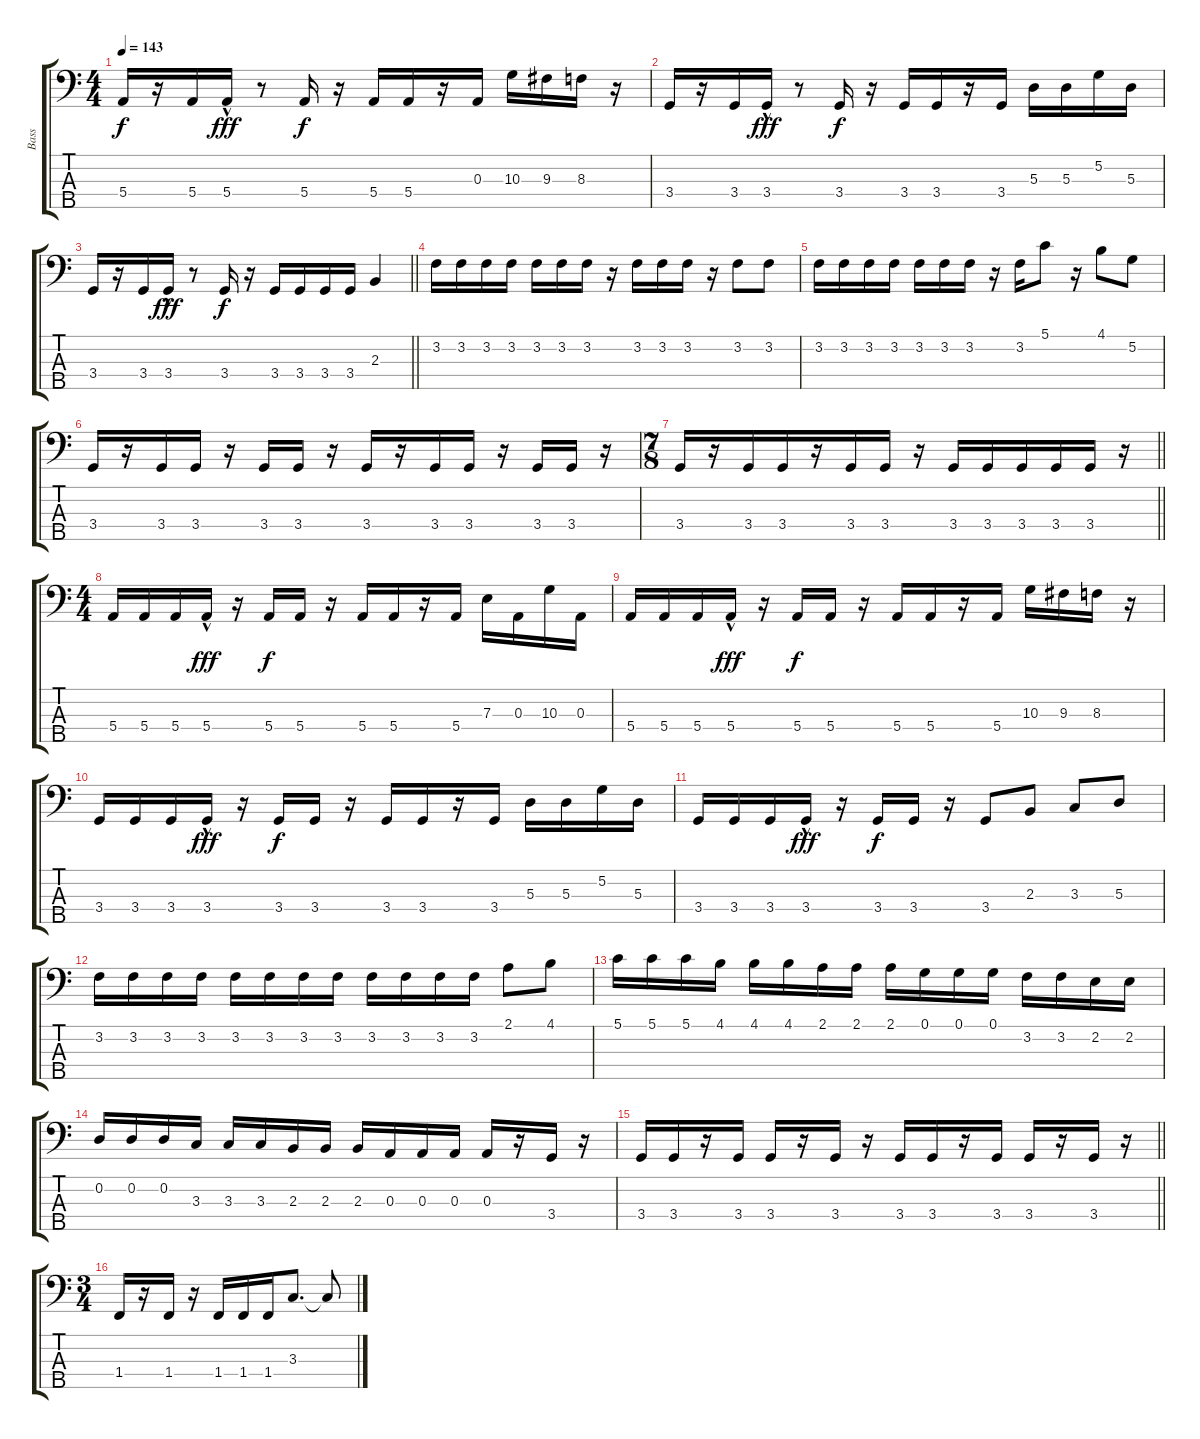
\track ("Bass" "Bass") {instrument electricbasspick}
\staff {score tabs}
\tuning (G2 D2 A1 E1 B0) {hide}
\ts (4 4)
\tempo 143
\clef f4
\ks c
5.4.16{dy f} r.16 5.4.16 5.4{hac}.16{dy fff} r.8 5.4.16{dy f} r.16 5.4.16 5.4.16 r.16 0.3.16 10.3.16 9.3.16 8.3.16 r.16 |
3.4.16 r.16 3.4.16 3.4{hac}.16{dy fff} r.8 3.4.16{dy f} r.16 3.4.16 3.4.16 r.16 3.4.16 5.3.16 5.3.16 5.2.16 5.3.16 |
\barLineRight lightlight
3.4.16 r.16 3.4.16 3.4{hac}.16{dy fff} r.8 3.4.16{dy f} r.16 3.4.16 3.4.16 3.4.16 3.4.16 2.3.4 |
\section ("" "")
3.2.16 3.2.16 3.2.16 3.2.16 3.2.16 3.2.16 3.2.16 r.16 3.2.16 3.2.16 3.2.16 r.16 3.2.8 3.2.8 |
3.2.16 3.2.16 3.2.16 3.2.16 3.2.16 3.2.16 3.2.16 r.16 3.2.16 5.1.8 r.16 4.1.8 5.2.8 |
3.4.16 r.16 3.4.16 3.4.16 r.16 3.4.16 3.4.16 r.16 3.4.16 r.16 3.4.16 3.4.16 r.16 3.4.16 3.4.16 r.16 |
\ts (7 8)
\barLineRight lightlight
3.4.16 r.16 3.4.16 3.4.16 r.16 3.4.16 3.4.16 r.16 3.4.16 3.4.16 3.4.16 3.4.16 3.4.16 r.16 |
\ts (4 4)
\section ("" "")
5.4.16 5.4.16 5.4.16 5.4{hac}.16{dy fff} r.16 5.4.16{dy f} 5.4.16 r.16 5.4.16 5.4.16 r.16 5.4.16 7.3.16 0.3.16 10.3.16 0.3.16 |
5.4.16 5.4.16 5.4.16 5.4{hac}.16{dy fff} r.16 5.4.16{dy f} 5.4.16 r.16 5.4.16 5.4.16 r.16 5.4.16 10.3.16 9.3.16 8.3.16 r.16 |
3.4.16 3.4.16 3.4.16 3.4{hac}.16{dy fff} r.16 3.4.16{dy f} 3.4.16 r.16 3.4.16 3.4.16 r.16 3.4.16 5.3.16 5.3.16 5.2.16 5.3.16 |
3.4.16 3.4.16 3.4.16 3.4{hac}.16{dy fff} r.16 3.4.16{dy f} 3.4.16 r.16 3.4.8 2.3.8 3.3.8 5.3.8 |
3.2.16 3.2.16 3.2.16 3.2.16 3.2.16 3.2.16 3.2.16 3.2.16 3.2.16 3.2.16 3.2.16 3.2.16 2.1.8 4.1.8 |
5.1.16 5.1.16 5.1.16 4.1.16 4.1.16 4.1.16 2.1.16 2.1.16 2.1.16 0.1.16 0.1.16 0.1.16 3.2.16 3.2.16 2.2.16 2.2.16 |
0.2.16 0.2.16 0.2.16 3.3.16 3.3.16 3.3.16 2.3.16 2.3.16 2.3.16 0.3.16 0.3.16 0.3.16 0.3.16 r.16 3.4.16 r.16 |
\barLineRight lightlight
3.4.16 3.4.16 r.16 3.4.16 3.4.16 r.16 3.4.16 r.16 3.4.16 3.4.16 r.16 3.4.16 3.4.16 r.16 3.4.16 r.16 |
\ts (3 4)
\section ("" "")
1.4.16 r.16 1.4.16 r.16 1.4.16 1.4.16 1.4.16 3.3.8{d} 3.3{t}.8
